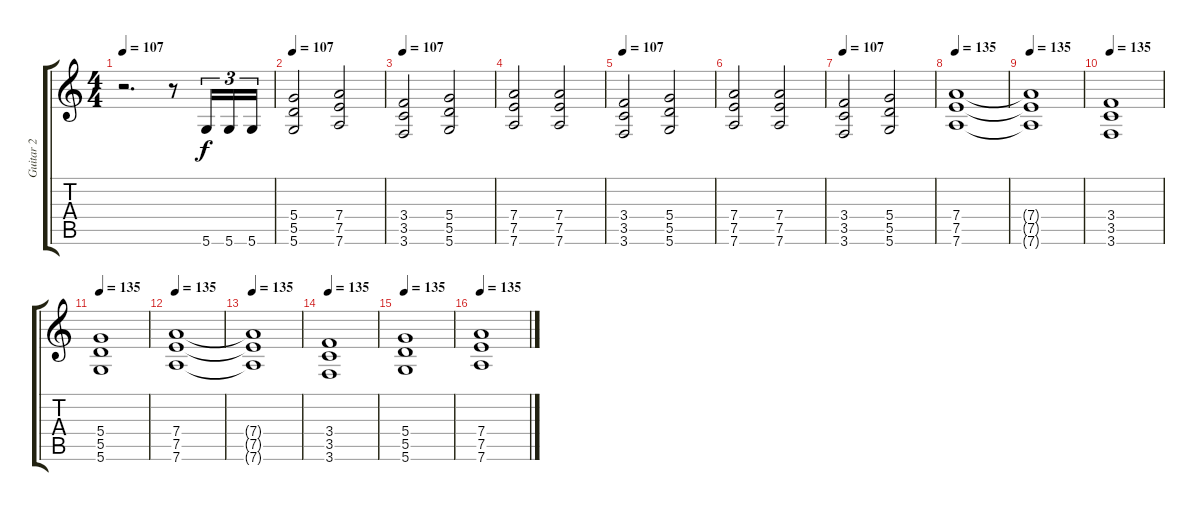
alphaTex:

\track ("Guitar 2" "Guitar 2") {instrument distortionguitar}
\staff {score tabs}
\tuning (E4 B3 G3 D3 A2 D2) {hide}
\ts (4 4)
\tempo 107
\clef g2
\ks c
r.2{d dy f} r.8 5.6.16{tu (3 2)} 5.6.16{tu (3 2)} 5.6.16{tu (3 2)} |
\tempo 107
(5.4 5.5 5.6).2 (7.4 7.5 7.6).2 |
\tempo 107
(3.4 3.5 3.6).2 (5.4 5.5 5.6).2 |
(7.4 7.5 7.6).2 (7.4 7.5 7.6).2 |
\tempo 107
(3.4 3.5 3.6).2 (5.4 5.5 5.6).2 |
(7.4 7.5 7.6).2 (7.4 7.5 7.6).2 |
\tempo 107
(3.4 3.5 3.6).2 (5.4 5.5 5.6).2 |
\tempo 135
(7.4 7.5 7.6).1{volume 16} |
\tempo 135
(7.4{t} 7.5{t} 7.6{t}).1 |
\tempo 135
(3.4 3.5 3.6).1 |
\tempo 135
(5.4 5.5 5.6).1 |
\tempo 135
(7.4 7.5 7.6).1 |
\tempo 135
(7.4{t} 7.5{t} 7.6{t}).1 |
\tempo 135
(3.4 3.5 3.6).1 |
\tempo 135
(5.4 5.5 5.6).1 |
\tempo 135
(7.4 7.5 7.6).1{volume 16}
